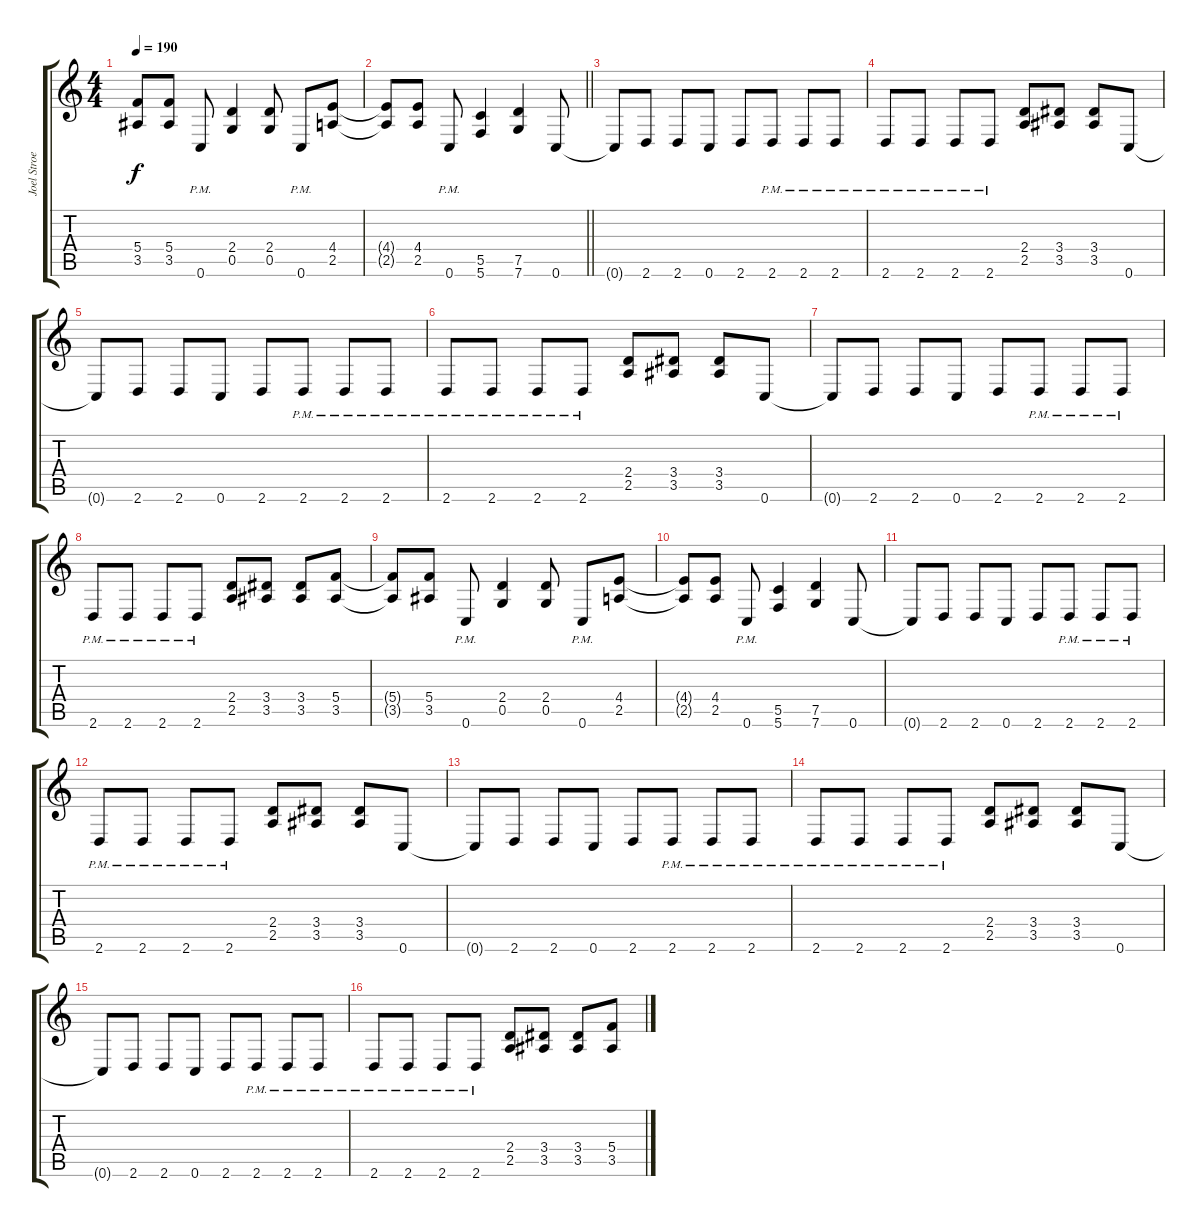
\track ("Joel Stroetzel" "Joel Stroe") {instrument overdrivenguitar}
\staff {score tabs}
\tuning (D4 A3 F3 C3 G2 C2) {hide}
\ts (4 4)
\tempo 190
\clef g2
\ks c
(5.4{t} 3.5{t}).8{dy f} (5.4 3.5).8 0.6{pm}.8 (2.4 0.5).4 (2.4 0.5).8 0.6{pm}.8 (4.4 2.5).8 |
\barLineRight lightlight
(4.4{t} 2.5{t}).8 (4.4 2.5).8 0.6{pm}.8 (5.5 5.6).4 (7.5 7.6).4 0.6.8 |
0.6{t}.8 2.6.8 2.6.8 0.6.8 2.6.8 2.6{pm}.8 2.6{pm}.8 2.6{pm}.8 |
2.6{pm}.8 2.6{pm}.8 2.6{pm}.8 2.6{pm}.8 (2.4 2.5).8 (3.4 3.5).8 (3.4 3.5).8 0.6.8 |
0.6{t}.8 2.6.8 2.6.8 0.6.8 2.6.8 2.6{pm}.8 2.6{pm}.8 2.6{pm}.8 |
2.6{pm}.8 2.6{pm}.8 2.6{pm}.8 2.6{pm}.8 (2.4 2.5).8 (3.4 3.5).8 (3.4 3.5).8 0.6.8 |
0.6{t}.8 2.6.8 2.6.8 0.6.8 2.6.8 2.6{pm}.8 2.6{pm}.8 2.6{pm}.8 |
2.6{pm}.8 2.6{pm}.8 2.6{pm}.8 2.6{pm}.8 (2.4 2.5).8 (3.4 3.5).8 (3.4 3.5).8 (5.4 3.5).8 |
(5.4{t} 3.5{t}).8 (5.4 3.5).8 0.6{pm}.8 (2.4 0.5).4 (2.4 0.5).8 0.6{pm}.8 (4.4 2.5).8 |
(4.4{t} 2.5{t}).8 (4.4 2.5).8 0.6{pm}.8 (5.5 5.6).4 (7.5 7.6).4 0.6.8 |
0.6{t}.8 2.6.8 2.6.8 0.6.8 2.6.8 2.6{pm}.8 2.6{pm}.8 2.6{pm}.8 |
2.6{pm}.8 2.6{pm}.8 2.6{pm}.8 2.6{pm}.8 (2.4 2.5).8 (3.4 3.5).8 (3.4 3.5).8 0.6.8 |
0.6{t}.8 2.6.8 2.6.8 0.6.8 2.6.8 2.6{pm}.8 2.6{pm}.8 2.6{pm}.8 |
2.6{pm}.8 2.6{pm}.8 2.6{pm}.8 2.6{pm}.8 (2.4 2.5).8 (3.4 3.5).8 (3.4 3.5).8 0.6.8 |
0.6{t}.8 2.6.8 2.6.8 0.6.8 2.6.8 2.6{pm}.8 2.6{pm}.8 2.6{pm}.8 |
2.6{pm}.8 2.6{pm}.8 2.6{pm}.8 2.6{pm}.8 (2.4 2.5).8 (3.4 3.5).8 (3.4 3.5).8 (5.4 3.5).8
